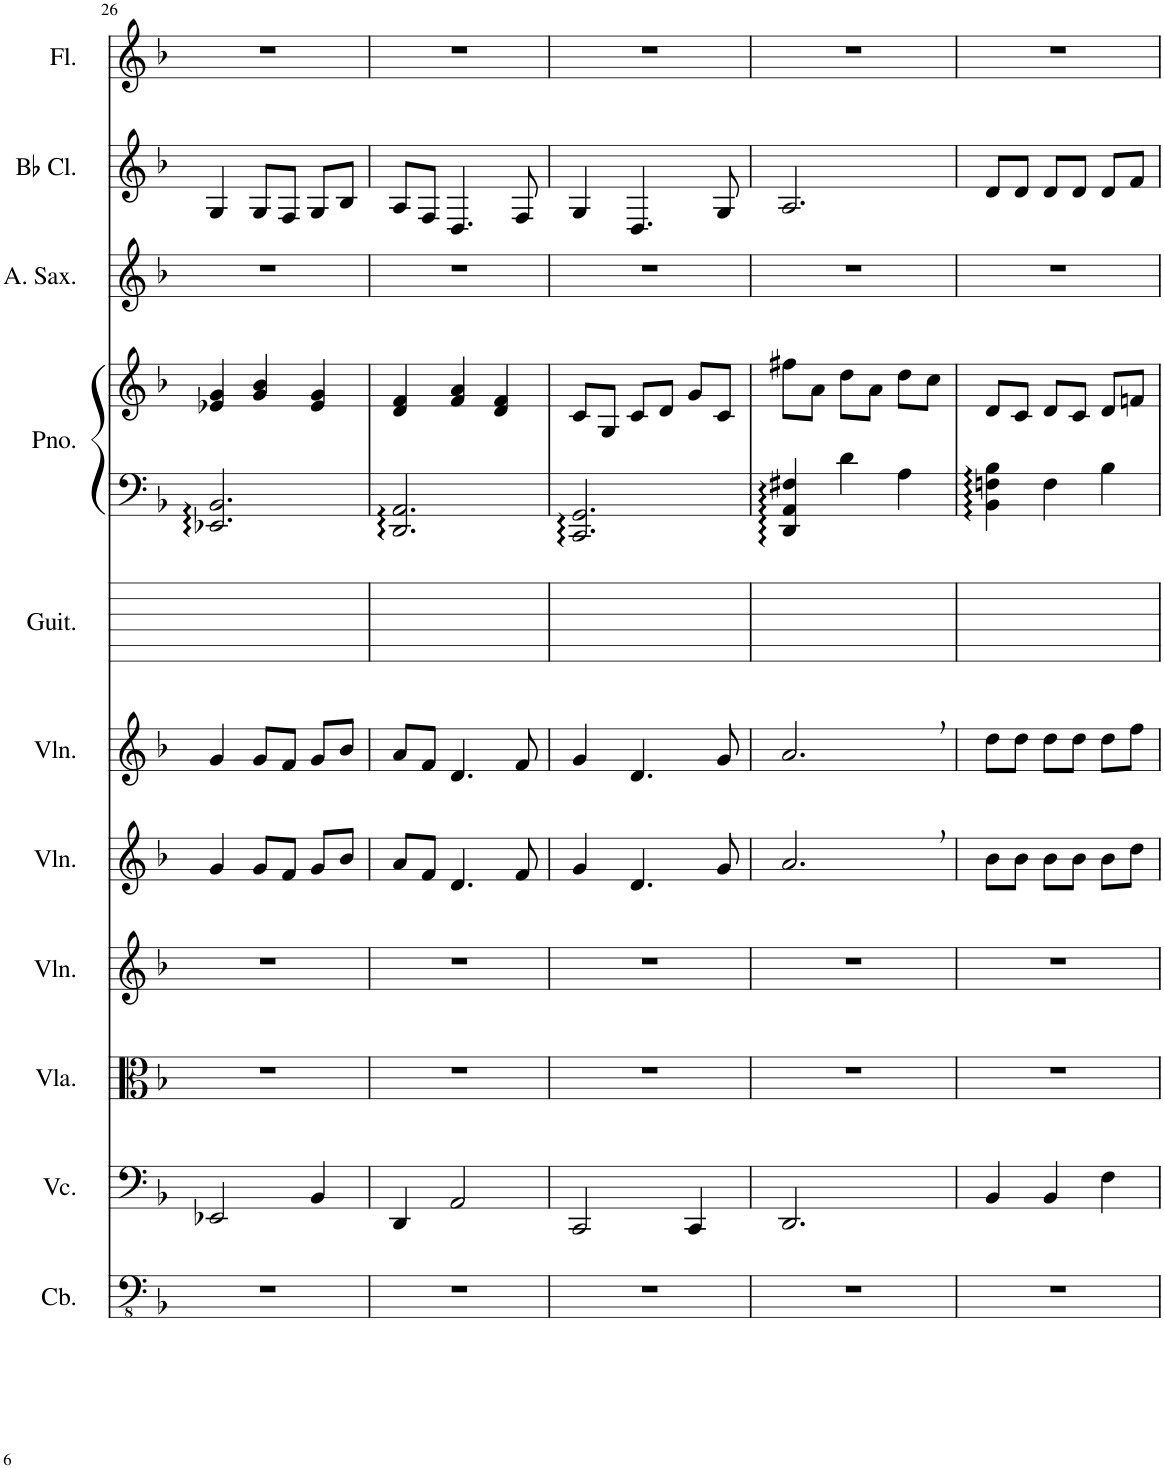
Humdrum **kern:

**kern	**kern	**kern	**kern	**kern	**kern	**kern	**kern	**kern	**kern	**kern	**kern
*part11	*part10	*part9	*part8	*part7	*part6	*part5	*part4	*part4	*part3	*part2	*part1
*staff12	*staff11	*staff10	*staff9	*staff8	*staff7	*staff6	*staff5	*staff4	*staff3	*staff2	*staff1
*I"Contrabass	*I"Violoncello	*I"Viola	*I"Violin	*I"Violin	*I"Violin	*I"Acoustic Guitar	*I"Piano	*	*I"Alto Saxophone	*I"Bb Clarinet	*I"Flute
*I'Cb.	*I'Vc.	*I'Vla.	*I'Vln.	*I'Vln.	*I'Vln.	*I'Guit.	*I'Pno.	*	*I'A. Sax.	*I'Bb Cl.	*I'Fl.
!!LO:PB:g=z
*clefFv4	*clefF4	*clefC3	*clefG2	*clefG2	*clefG2	*	*clefF4	*clefG2	*clefG2	*clefG2	*clefG2
*ITrd7c12	*	*	*	*	*	*	*	*	*ITrd5c9	*ITrd1c2	*
*k[b-]	*k[b-]	*k[b-]	*k[b-]	*k[b-]	*k[b-]	*k[b-]	*k[b-]	*k[b-]	*k[b-]	*k[b-]	*k[b-]
*M3/4	*M3/4	*M3/4	*M3/4	*M3/4	*M3/4	*M3/4	*M3/4	*M3/4	*M3/4	*M3/4	*M3/4
=26	=26	=26	=26	=26	=26	=26	=26	=26	=26	=26	=26
2.r	2EE-X/	2.r	2.r	4g/	4g/	2.r	2.EE-X/ 2.BB-/	4e-X/ 4g/	2.r	4G/	2.r
.	.	.	.	8g/L	8g/L	.	.	4g/ 4b-/	.	8G/L	.
.	.	.	.	8f/J	8f/J	.	.	.	.	8F/J	.
.	4BB-/	.	.	8g/L	8g/L	.	.	4e-/ 4g/	.	8G/L	.
.	.	.	.	8b-/J	8b-/J	.	.	.	.	8B-/J	.
=27	=27	=27	=27	=27	=27	=27	=27	=27	=27	=27	=27
2.r	4DD/	2.r	2.r	8a/L	8a/L	2.r	2.DD/ 2.AA/	4d/ 4f/	2.r	8A/L	2.r
.	.	.	.	8f/J	8f/J	.	.	.	.	8F/J	.
.	2AA/	.	.	4.d/	4.d/	.	.	4f/ 4a/	.	4.D/	.
.	.	.	.	.	.	.	.	4d/ 4f/	.	.	.
.	.	.	.	8f/	8f/	.	.	.	.	8F/	.
=28	=28	=28	=28	=28	=28	=28	=28	=28	=28	=28	=28
2.r	2CC/	2.r	2.r	4g/	4g/	2.r	2.CC/ 2.GG/	8c/L	2.r	4G/	2.r
.	.	.	.	.	.	.	.	8G/J	.	.	.
.	.	.	.	4.d/	4.d/	.	.	8c/L	.	4.D/	.
.	.	.	.	.	.	.	.	8d/J	.	.	.
.	4CC/	.	.	.	.	.	.	8g/L	.	.	.
.	.	.	.	8g/	8g/	.	.	8c/J	.	8G/	.
=29	=29	=29	=29	=29	=29	=29	=29	=29	=29	=29	=29
2.r	2.DD/	2.r	2.r	2.a,/	2.a,/	2.r	4DD/ 4AA/ 4F#X/	8ff#X\L	2.r	2.A/	2.r
.	.	.	.	.	.	.	.	8a\J	.	.	.
.	.	.	.	.	.	.	4d\	8dd\L	.	.	.
.	.	.	.	.	.	.	.	8a\J	.	.	.
.	.	.	.	.	.	.	4A\	8dd\L	.	.	.
.	.	.	.	.	.	.	.	8cc\J	.	.	.
=30	=30	=30	=30	=30	=30	=30	=30	=30	=30	=30	=30
2.r	4BB-/	2.r	2.r	8b-\L	8dd\L	2.r	4BB-\ 4Fn\ 4B-\	8d/L	2.r	8d/L	2.r
.	.	.	.	8b-\J	8dd\J	.	.	8c/J	.	8d/J	.
.	4BB-/	.	.	8b-\L	8dd\L	.	4F\	8d/L	.	8d/L	.
.	.	.	.	8b-\J	8dd\J	.	.	8c/J	.	8d/J	.
.	4F\	.	.	8b-\L	8dd\L	.	4B-\	8d/L	.	8d/L	.
.	.	.	.	8dd\J	8ff\J	.	.	8fn/J	.	8f/J	.
=	=	=	=	=	=	=	=	=	=	=	=
*-	*-	*-	*-	*-	*-	*-	*-	*-	*-	*-	*-
